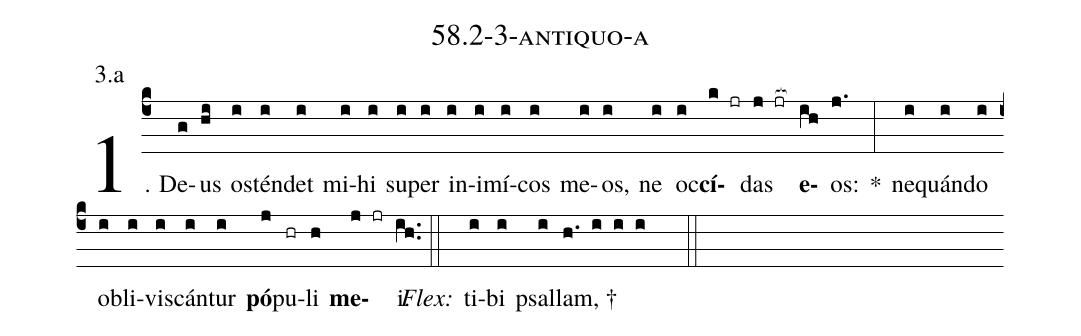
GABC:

name: 58.2-3-antiquo-a;
annotation: 3.a;
%%
(c4)1. De(g)us(hi) os(i)tén(i)det(i) mi(i)hi(i) su(i)per(i) in(i)i(i)mí(i)cos(i) me(i)os,(i) ne(i) oc(i)<b>cí</b>(k jr)das(j jr[ocb:1{]) <b>e</b>(ih[ocb:0}])os:(j.) *(:) ne(i)quán(i)do(i) ob(i)li(i)vis(i)cán(i)tur(i) <b>pó</b>(j)pu(hr)li(h) <b>me</b>(j jr)i.(ih..) (::)
<i>Flex:</i>()  ti(i)bi(i) psal(i)lam, †(h. i i i  ::)
